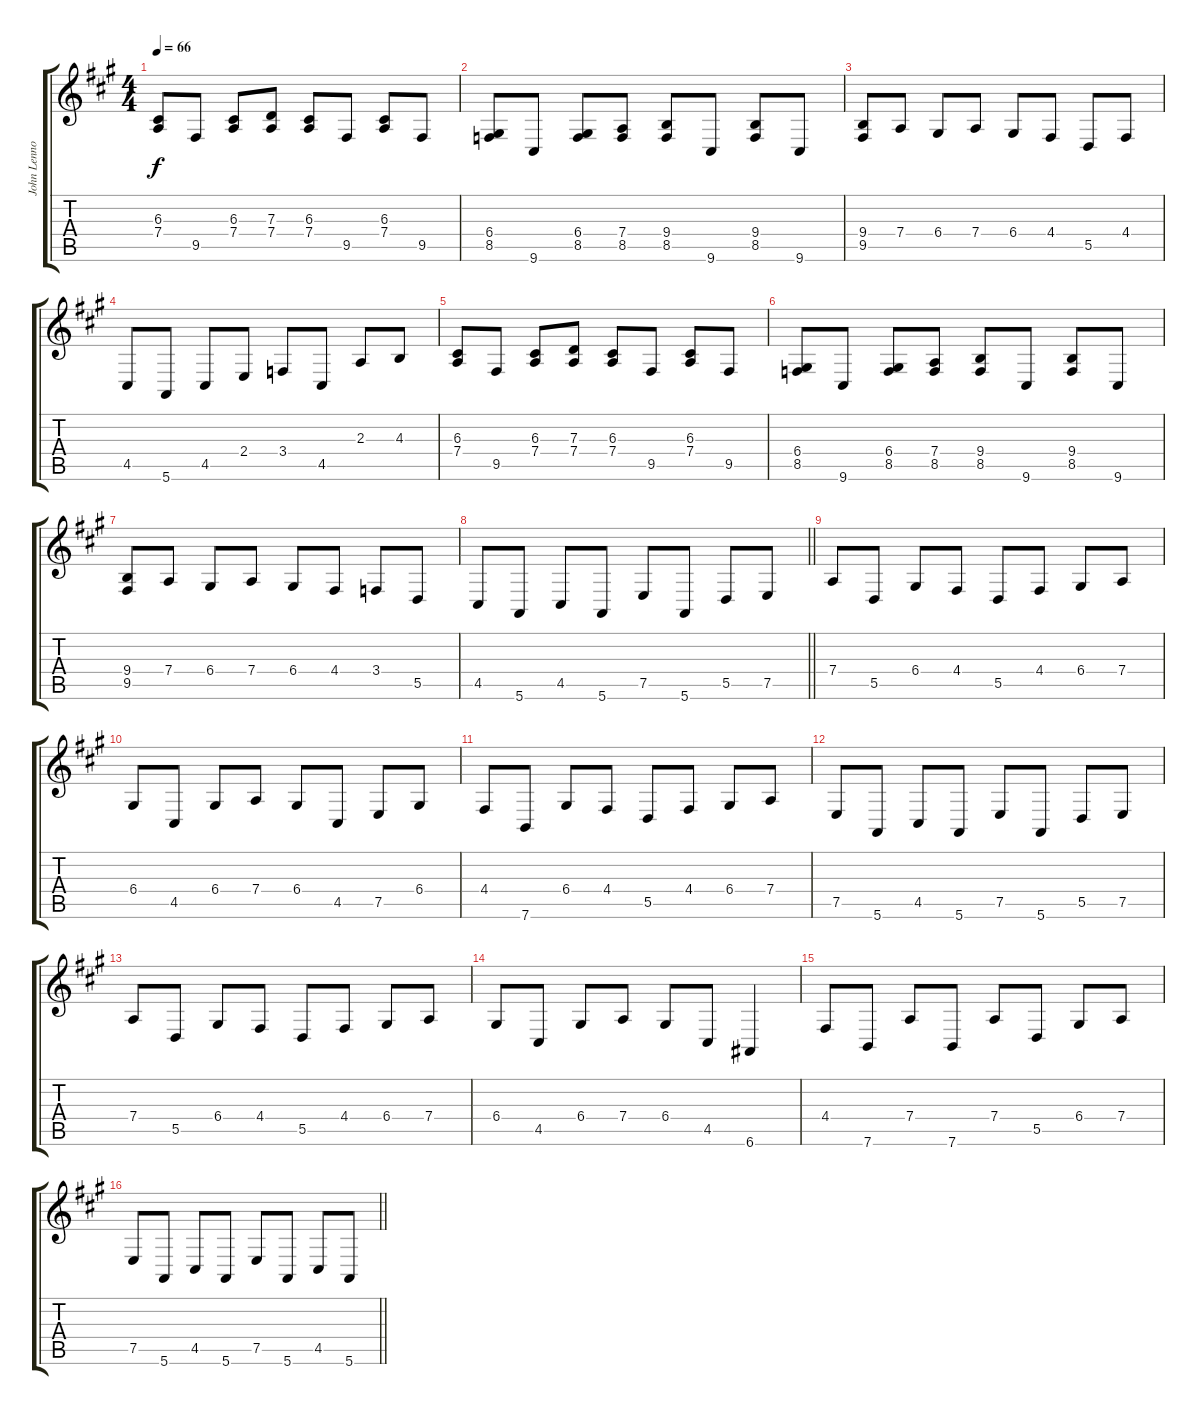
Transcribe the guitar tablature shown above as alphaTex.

\track ("John Lennon - Piano" "John Lenno") {instrument acousticgrandpiano}
\staff {score tabs}
\tuning (E4 B3 G3 D3 A2 E2) {hide}
\ts (4 4)
\tempo 66
\clef g2
\ks a
(6.3 7.4).8{dy f} 9.5.8 (6.3 7.4).8 (7.3 7.4).8 (6.3 7.4).8 9.5.8 (6.3 7.4).8 9.5.8 |
(6.4 8.5).8 9.6.8 (6.4 8.5).8 (7.4 8.5).8 (9.4 8.5).8 9.6.8 (9.4 8.5).8 9.6.8 |
(9.4 9.5).8 7.4.8 6.4.8 7.4.8 6.4.8 4.4.8 5.5.8 4.4.8 |
4.5.8 5.6.8 4.5.8 2.4.8 3.4.8 4.5.8 2.3.8 4.3.8 |
(6.3 7.4).8 9.5.8 (6.3 7.4).8 (7.3 7.4).8 (6.3 7.4).8 9.5.8 (6.3 7.4).8 9.5.8 |
(6.4 8.5).8 9.6.8 (6.4 8.5).8 (7.4 8.5).8 (9.4 8.5).8 9.6.8 (9.4 8.5).8 9.6.8 |
(9.4 9.5).8 7.4.8 6.4.8 7.4.8 6.4.8 4.4.8 3.4.8 5.5.8 |
\barLineRight lightlight
4.5.8 5.6.8 4.5.8 5.6.8 7.5.8 5.6.8 5.5.8 7.5.8 |
7.4.8 5.5.8 6.4.8 4.4.8 5.5.8 4.4.8 6.4.8 7.4.8 |
6.4.8 4.5.8 6.4.8 7.4.8 6.4.8 4.5.8 7.5.8 6.4.8 |
4.4.8 7.6.8 6.4.8 4.4.8 5.5.8 4.4.8 6.4.8 7.4.8 |
7.5.8 5.6.8 4.5.8 5.6.8 7.5.8 5.6.8 5.5.8 7.5.8 |
7.4.8 5.5.8 6.4.8 4.4.8 5.5.8 4.4.8 6.4.8 7.4.8 |
6.4.8 4.5.8 6.4.8 7.4.8 6.4.8 4.5.8 6.6.4 |
4.4.8 7.6.8 7.4.8 7.6.8 7.4.8 5.5.8 6.4.8 7.4.8 |
\barLineRight lightlight
7.5.8 5.6.8 4.5.8 5.6.8 7.5.8 5.6.8 4.5.8 5.6.8
